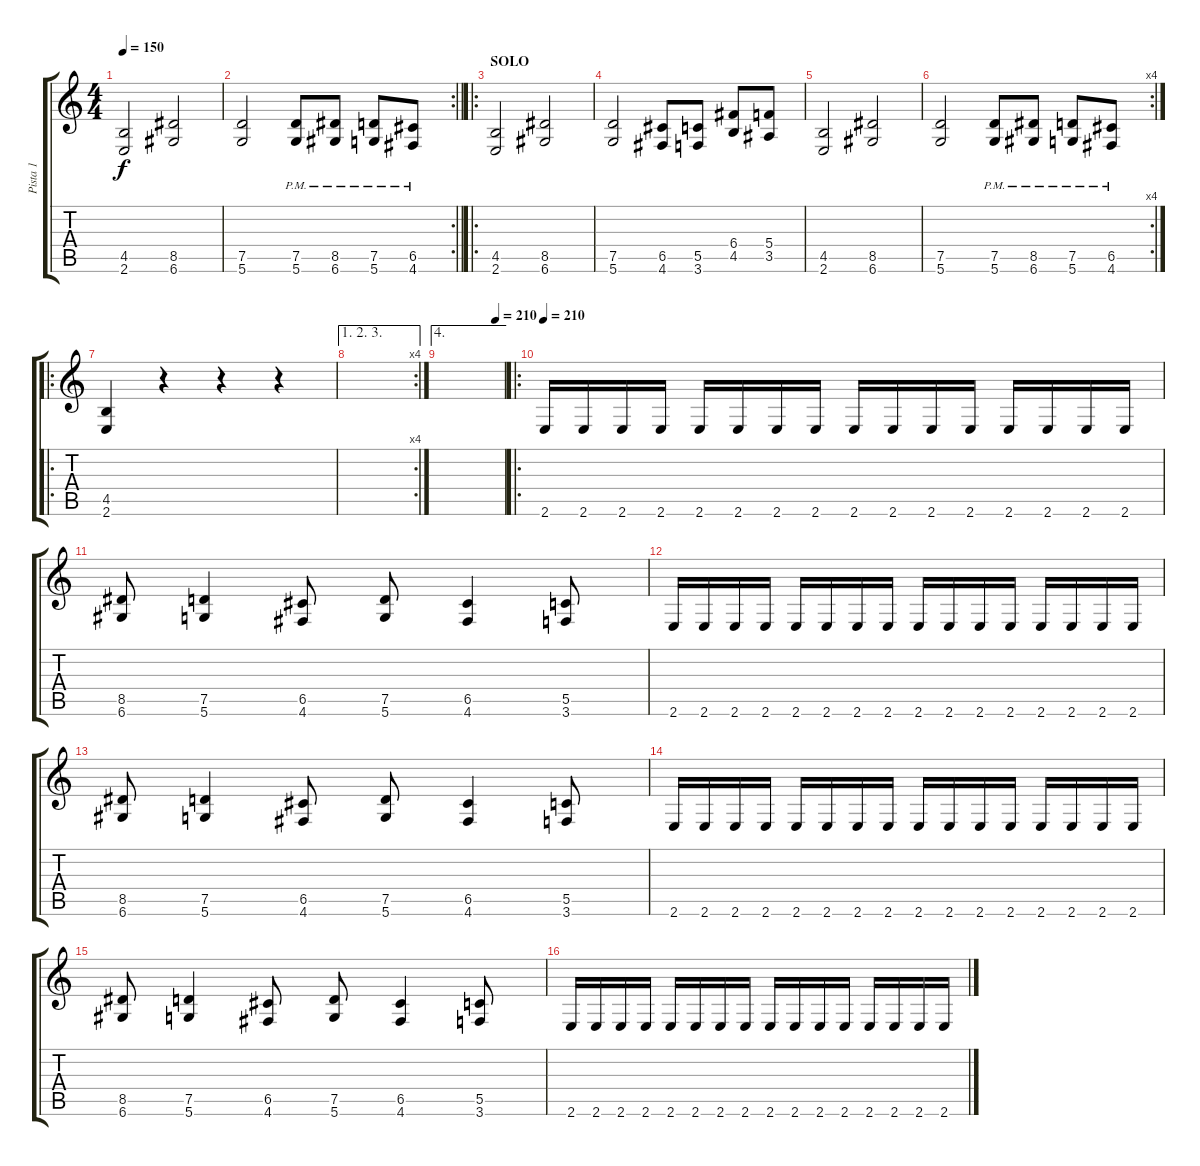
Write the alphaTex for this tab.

\track ("Pista 1" "Pista 1") {instrument distortionguitar}
\staff {score tabs}
\tuning (D4 A3 F3 C3 G2 D2) {hide}
\ts (4 4)
\tempo 150
\clef g2
\ks c
(4.5 2.6).2{dy f} (8.5 6.6).2 |
\rc 2
\barLineRight lightlight
(7.5 5.6).2 (7.5{pm} 5.6{pm}).8 (8.5{pm} 6.6{pm}).8 (7.5{pm} 5.6{pm}).8 (6.5{pm} 4.6{pm}).8 |
\ro
\section ("" "SOLO")
(4.5 2.6).2 (8.5 6.6).2 |
(7.5 5.6).2 (6.5 4.6).8 (5.5 3.6).8 (6.4 4.5).8 (5.4 3.5).8 |
(4.5 2.6).2 (8.5 6.6).2 |
\rc 4
(7.5 5.6).2 (7.5{pm} 5.6{pm}).8 (8.5{pm} 6.6{pm}).8 (7.5{pm} 5.6{pm}).8 (6.5{pm} 4.6{pm}).8 |
\ro
(4.5 2.6).4 r.4 r.4 r.4 |
\ae (1 2 3)
\rc 4
|
\ae 4
\tempo (210 0.875)
|
\ro
\tempo 210
2.6.16 2.6.16 2.6.16 2.6.16 2.6.16 2.6.16 2.6.16 2.6.16 2.6.16 2.6.16 2.6.16 2.6.16 2.6.16 2.6.16 2.6.16 2.6.16 |
(8.5 6.6).8 (7.5 5.6).4 (6.5 4.6).8 (7.5 5.6).8 (6.5 4.6).4 (5.5 3.6).8 |
2.6.16 2.6.16 2.6.16 2.6.16 2.6.16 2.6.16 2.6.16 2.6.16 2.6.16 2.6.16 2.6.16 2.6.16 2.6.16 2.6.16 2.6.16 2.6.16 |
(8.5 6.6).8 (7.5 5.6).4 (6.5 4.6).8 (7.5 5.6).8 (6.5 4.6).4 (5.5 3.6).8 |
2.6.16 2.6.16 2.6.16 2.6.16 2.6.16 2.6.16 2.6.16 2.6.16 2.6.16 2.6.16 2.6.16 2.6.16 2.6.16 2.6.16 2.6.16 2.6.16 |
(8.5 6.6).8 (7.5 5.6).4 (6.5 4.6).8 (7.5 5.6).8 (6.5 4.6).4 (5.5 3.6).8 |
2.6.16 2.6.16 2.6.16 2.6.16 2.6.16 2.6.16 2.6.16 2.6.16 2.6.16 2.6.16 2.6.16 2.6.16 2.6.16 2.6.16 2.6.16 2.6.16
